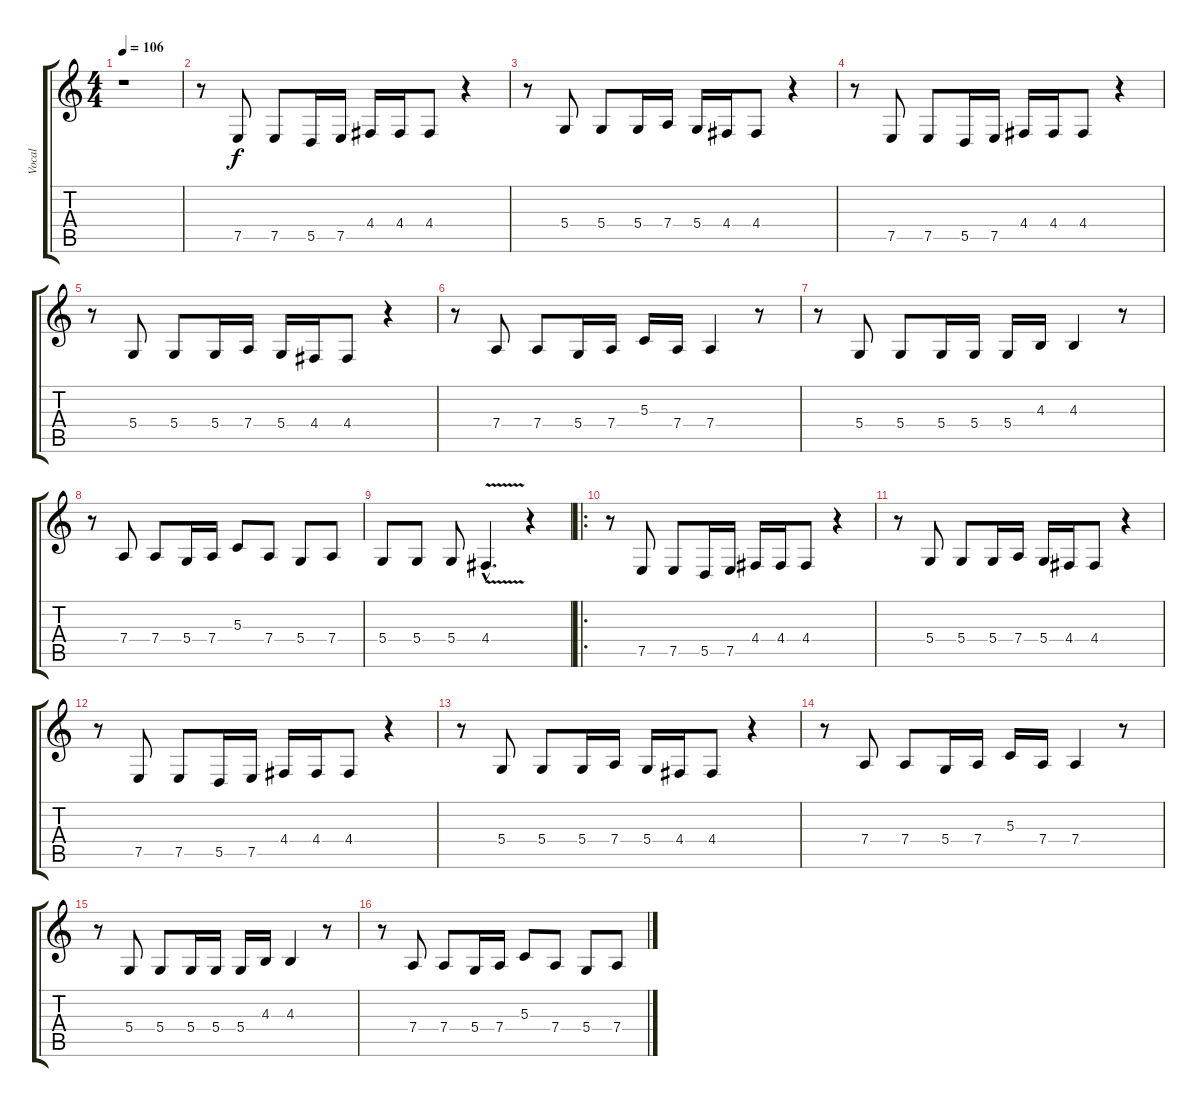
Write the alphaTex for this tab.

\track ("Vocal" "Vocal") {instrument cello}
\staff {score tabs}
\tuning (E4 B3 G3 D3 A2 E2) {hide}
\ts (4 4)
\tempo 106
\clef g2
\ks c
r.1{dy f instrument cello} |
r.8 7.5.8 7.5.8 5.5.16 7.5.16 4.4.16 4.4.16 4.4.8 r.4 |
r.8 5.4.8 5.4.8 5.4.16 7.4.16 5.4.16 4.4.16 4.4.8 r.4 |
r.8 7.5.8 7.5.8 5.5.16 7.5.16 4.4.16 4.4.16 4.4.8 r.4 |
r.8 5.4.8 5.4.8 5.4.16 7.4.16 5.4.16 4.4.16 4.4.8 r.4 |
r.8 7.4.8 7.4.8 5.4.16 7.4.16 5.3.16 7.4.16 7.4.4 r.8 |
r.8 5.4.8 5.4.8 5.4.16 5.4.16 5.4.16 4.3.16 4.3.4 r.8 |
r.8 7.4.8 7.4.8 5.4.16 7.4.16 5.3.8 7.4.8 5.4.8 7.4.8 |
5.4.8 5.4.8 5.4.8 4.4{v hac}.4{d} r.4 |
\ro
r.8 7.5.8 7.5.8 5.5.16 7.5.16 4.4.16 4.4.16 4.4.8 r.4 |
r.8 5.4.8 5.4.8 5.4.16 7.4.16 5.4.16 4.4.16 4.4.8 r.4 |
r.8 7.5.8 7.5.8 5.5.16 7.5.16 4.4.16 4.4.16 4.4.8 r.4 |
r.8 5.4.8 5.4.8 5.4.16 7.4.16 5.4.16 4.4.16 4.4.8 r.4 |
r.8 7.4.8 7.4.8 5.4.16 7.4.16 5.3.16 7.4.16 7.4.4 r.8 |
r.8 5.4.8 5.4.8 5.4.16 5.4.16 5.4.16 4.3.16 4.3.4 r.8 |
r.8 7.4.8 7.4.8 5.4.16 7.4.16 5.3.8 7.4.8 5.4.8 7.4.8
